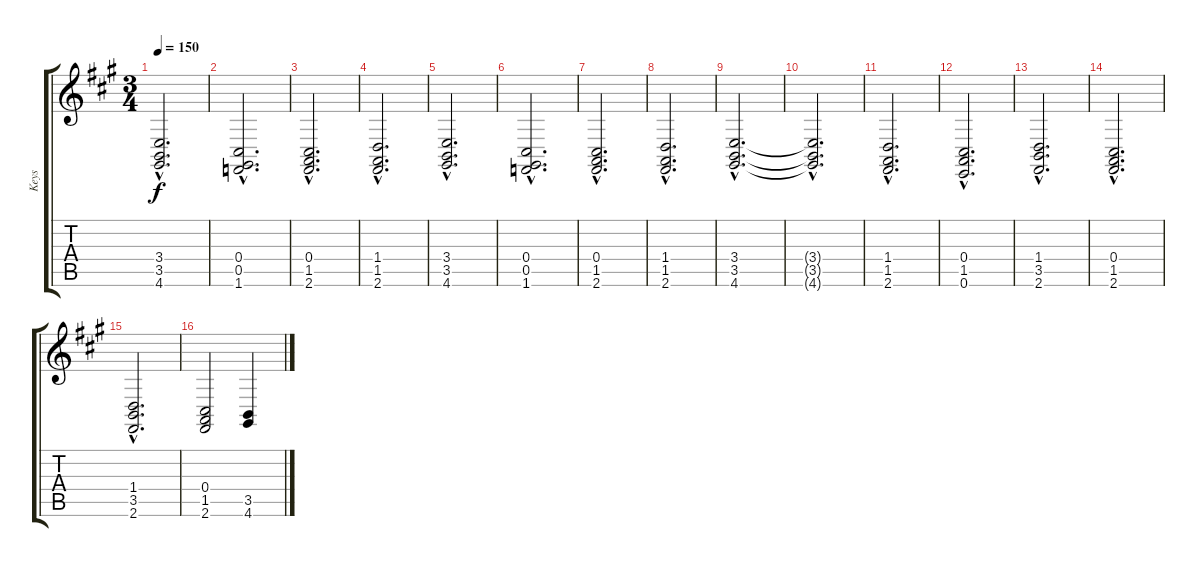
\track ("Keys" "Keys") {instrument stringensemble1}
\staff {score tabs}
\tuning (E4 B3 G3 Db3 Ab2 E2) {hide}
\ts (3 4)
\tempo 150
\clef g2
\ks f#minor
(3.4{hac} 3.5{hac} 4.6{hac}).2{d dy f} |
(0.4{hac} 0.5{hac} 1.6{hac}).2{d} |
(0.4{hac} 1.5{hac} 2.6{hac}).2{d} |
(1.4{hac} 1.5{hac} 2.6{hac}).2{d} |
(3.4{hac} 3.5{hac} 4.6{hac}).2{d} |
(0.4{hac} 0.5{hac} 1.6{hac}).2{d} |
(0.4{hac} 1.5{hac} 2.6{hac}).2{d} |
(1.4{hac} 1.5{hac} 2.6{hac}).2{d} |
(3.4{hac} 3.5{hac} 4.6{hac}).2{d} |
(3.4{hac t} 3.5{hac t} 4.6{hac t}).2{d} |
(1.4{hac} 1.5{hac} 2.6{hac}).2{d} |
(0.4{hac} 1.5{hac} 0.6{hac}).2{d} |
(1.4{hac} 3.5{hac} 2.6{hac}).2{d} |
(0.4{hac} 1.5{hac} 2.6{hac}).2{d} |
(1.4{hac} 3.5{hac} 2.6{hac}).2{d} |
(0.4 1.5 2.6).2 (3.5 4.6).4
